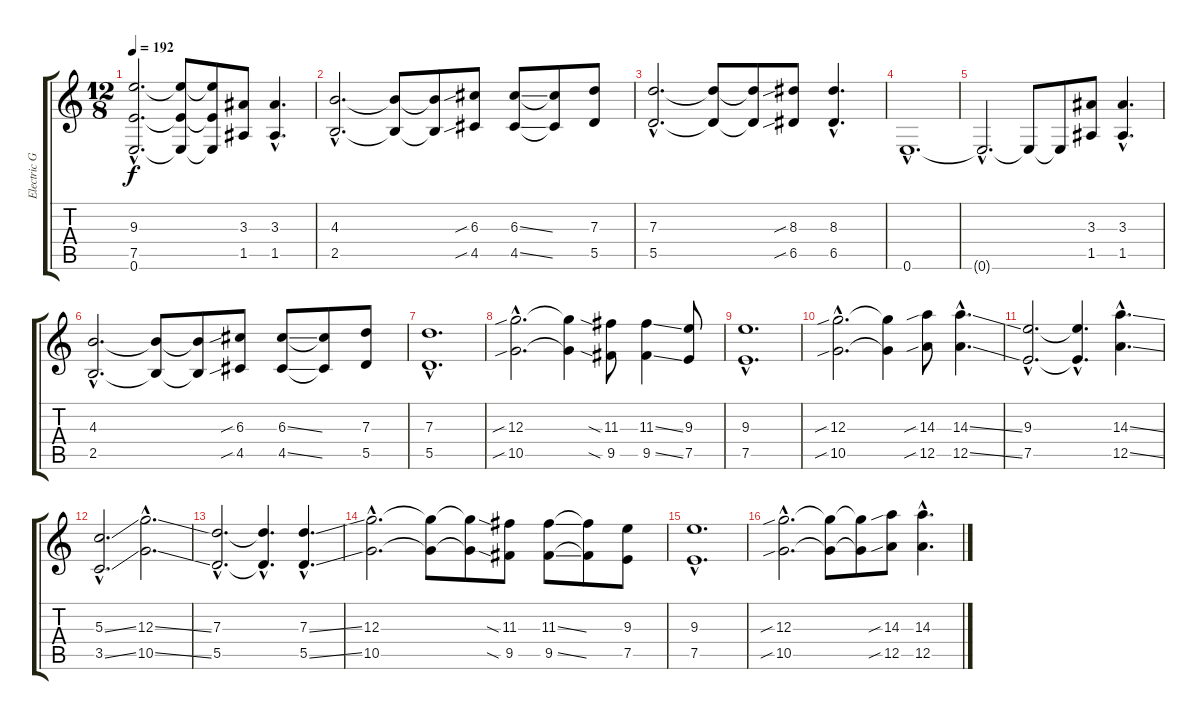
\track ("Electric Guitar 1" "Electric G") {instrument electricguitarclean}
\staff {score tabs}
\tuning (E4 B3 G3 D3 A2 E2) {hide}
\ts (12 8)
\tempo 192
\clef g2
\ks c
(9.3{hac t} 7.5{hac t} 0.6{hac t}).2{d dy f} (9.3{t} 7.5{t} 0.6{t}).8 (9.3{t} 7.5{t} 0.6{t}).8 (3.3 1.5).8 (3.3{hac} 1.5{hac}).4{d} |
(4.3{hac} 2.5{hac}).2{d} (4.3{t} 2.5{t}).8 (4.3{t} 2.5{t}).8 (6.3{sib} 4.5{sib}).8 (6.3{ss} 4.5{ss}).8 (6.3{t} 4.5{t}).8 (7.3 5.5).8 |
(7.3{hac} 5.5{hac}).2{d} (7.3{t} 5.5{t}).8 (7.3{t} 5.5{t}).8 (8.3{sib} 6.5{sib}).8 (8.3{hac} 6.5{hac}).4{d} |
0.6{hac}.1{d} |
0.6{hac t}.2{d} 0.6{t}.8 0.6{t}.8 (3.3 1.5).8 (3.3{hac} 1.5{hac}).4{d} |
(4.3{hac} 2.5{hac}).2{d} (4.3{t} 2.5{t}).8 (4.3{t} 2.5{t}).8 (6.3{sib} 4.5{sib}).8 (6.3{ss} 4.5{ss}).8 (6.3{t} 4.5{t}).8 (7.3 5.5).8 |
(7.3{hac} 5.5{hac}).1{d} |
(12.3{sib hac} 10.5{sib hac}).2{d} (12.3{t} 10.5{t}).4 (11.3{sia} 9.5{sia}).8 (11.3{ss} 9.5{ss}).4 (9.3 7.5).8 |
(9.3{hac} 7.5{hac}).1{d} |
(12.3{sib hac} 10.5{sib hac}).2{d} (12.3{t} 10.5{t}).4 (14.3{sib} 12.5{sib}).8 (14.3{ss hac} 12.5{ss hac}).4{d} |
(9.3{hac} 7.5{hac}).2{d} (9.3{hac t} 7.5{hac t}).4{d} (14.3{ss hac} 12.5{ss hac}).4{d} |
(5.3{ss hac} 3.5{ss hac}).2{d} (12.3{ss hac} 10.5{ss hac}).2{d} |
(7.3{hac} 5.5{hac}).2{d} (7.3{hac t} 5.5{hac t}).4{d} (7.3{ss hac} 5.5{ss hac}).4{d} |
(12.3{hac} 10.5{hac}).2{d} (12.3{t} 10.5{t}).8 (12.3{t} 10.5{t}).8 (11.3{sia} 9.5{sia}).8 (11.3{ss} 9.5{ss}).8 (11.3{t} 9.5{t}).8 (9.3 7.5).8 |
(9.3{hac} 7.5{hac}).1{d} |
(12.3{sib hac} 10.5{sib hac}).2{d} (12.3{t} 10.5{t}).8 (12.3{t} 10.5{t}).8 (14.3{sib} 12.5{sib}).8 (14.3{ss hac} 12.5{ss hac}).4{d}
